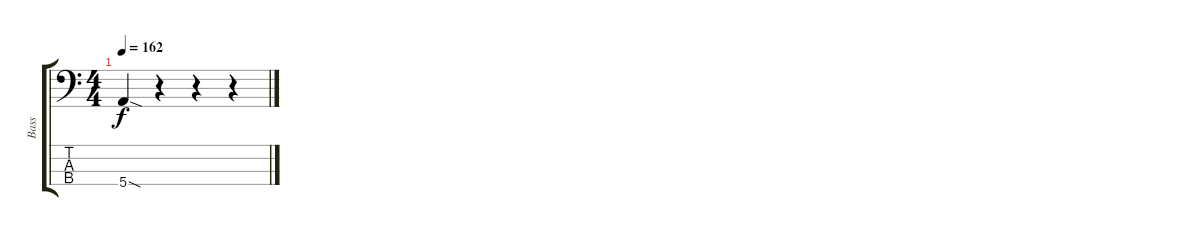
\track ("Bass" "Bass") {instrument electricbassfinger}
\staff {score tabs}
\tuning (G2 D2 A1 E1) {hide}
\ts (4 4)
\tempo 162
\clef f4
\ks c
5.4{sod}.4{dy f} r.4 r.4 r.4
